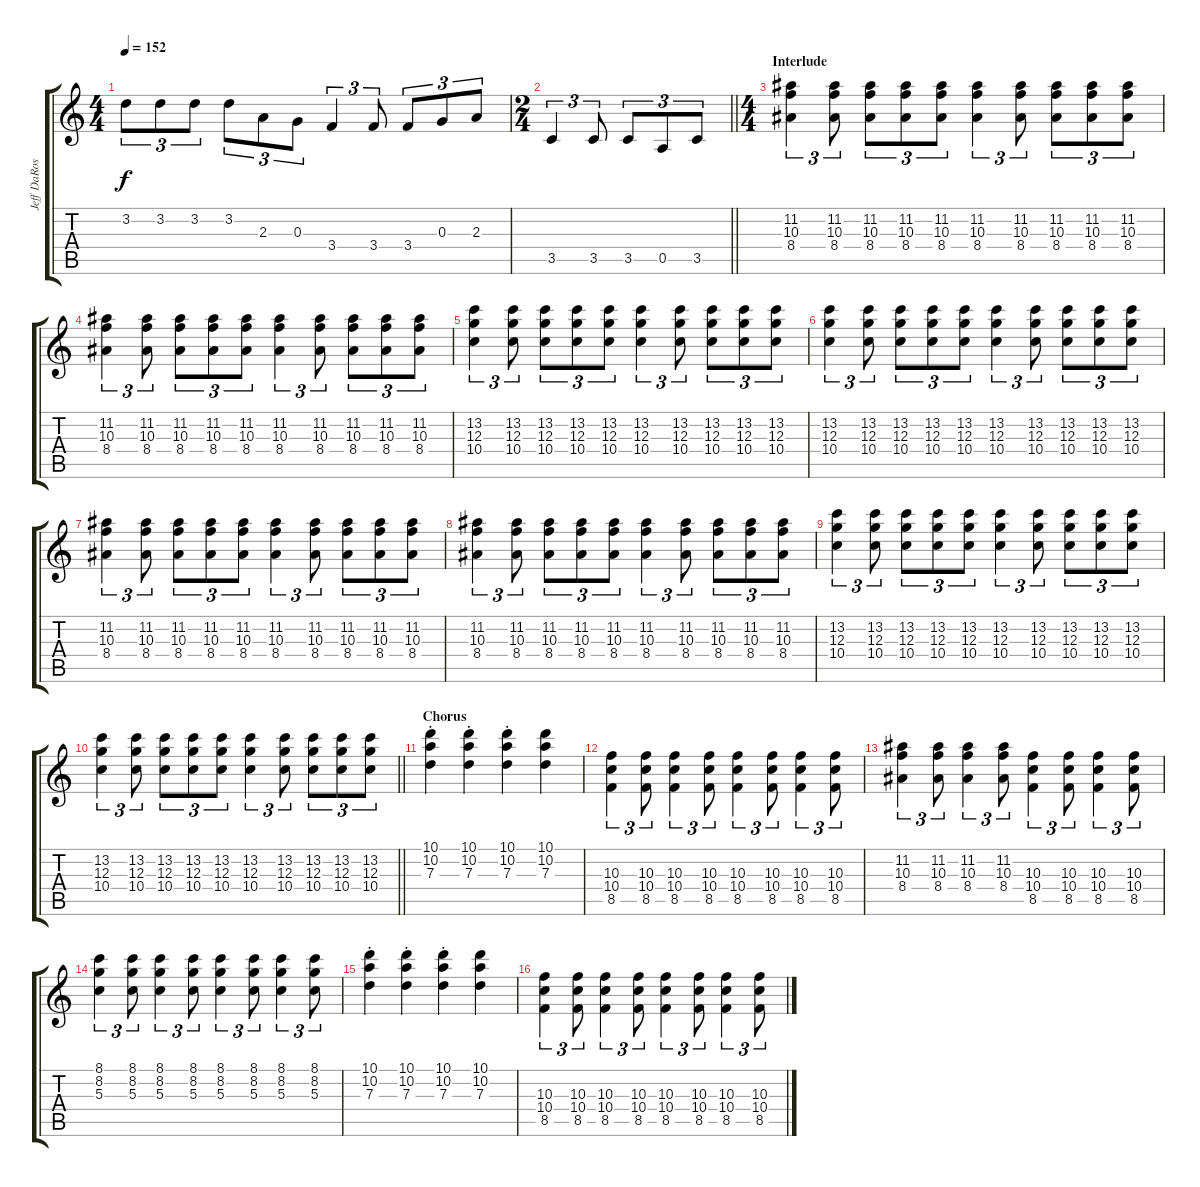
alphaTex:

\track ("Jeff DaRosa (Banjo Right)" "Jeff DaRos") {instrument banjo}
\staff {score tabs}
\tuning (E4 B3 G3 D3 A2 E2) {hide}
\displaytranspose 12
\ts (4 4)
\tempo 152
\clef g2
\ks c
3.2.8{tu (3 2) dy f} 3.2.8{tu (3 2)} 3.2.8{tu (3 2)} 3.2.8{tu (3 2)} 2.3.8{tu (3 2)} 0.3.8{tu (3 2)} 3.4.4{tu (3 2)} 3.4.8{tu (3 2)} 3.4.8{tu (3 2)} 0.3.8{tu (3 2)} 2.3.8{tu (3 2)} |
\ts (2 4)
\barLineRight lightlight
3.5.4{tu (3 2)} 3.5.8{tu (3 2)} 3.5.8{tu (3 2)} 0.5.8{tu (3 2)} 3.5.8{tu (3 2)} |
\ts (4 4)
\section ("" "Interlude")
(11.2 10.3 8.4).4{tu (3 2)} (11.2 10.3 8.4).8{tu (3 2)} (11.2 10.3 8.4).8{tu (3 2)} (11.2 10.3 8.4).8{tu (3 2)} (11.2 10.3 8.4).8{tu (3 2)} (11.2 10.3 8.4).4{tu (3 2)} (11.2 10.3 8.4).8{tu (3 2)} (11.2 10.3 8.4).8{tu (3 2)} (11.2 10.3 8.4).8{tu (3 2)} (11.2 10.3 8.4).8{tu (3 2)} |
(11.2 10.3 8.4).4{tu (3 2)} (11.2 10.3 8.4).8{tu (3 2)} (11.2 10.3 8.4).8{tu (3 2)} (11.2 10.3 8.4).8{tu (3 2)} (11.2 10.3 8.4).8{tu (3 2)} (11.2 10.3 8.4).4{tu (3 2)} (11.2 10.3 8.4).8{tu (3 2)} (11.2 10.3 8.4).8{tu (3 2)} (11.2 10.3 8.4).8{tu (3 2)} (11.2 10.3 8.4).8{tu (3 2)} |
(13.2 12.3 10.4).4{tu (3 2)} (13.2 12.3 10.4).8{tu (3 2)} (13.2 12.3 10.4).8{tu (3 2)} (13.2 12.3 10.4).8{tu (3 2)} (13.2 12.3 10.4).8{tu (3 2)} (13.2 12.3 10.4).4{tu (3 2)} (13.2 12.3 10.4).8{tu (3 2)} (13.2 12.3 10.4).8{tu (3 2)} (13.2 12.3 10.4).8{tu (3 2)} (13.2 12.3 10.4).8{tu (3 2)} |
(13.2 12.3 10.4).4{tu (3 2)} (13.2 12.3 10.4).8{tu (3 2)} (13.2 12.3 10.4).8{tu (3 2)} (13.2 12.3 10.4).8{tu (3 2)} (13.2 12.3 10.4).8{tu (3 2)} (13.2 12.3 10.4).4{tu (3 2)} (13.2 12.3 10.4).8{tu (3 2)} (13.2 12.3 10.4).8{tu (3 2)} (13.2 12.3 10.4).8{tu (3 2)} (13.2 12.3 10.4).8{tu (3 2)} |
(11.2 10.3 8.4).4{tu (3 2)} (11.2 10.3 8.4).8{tu (3 2)} (11.2 10.3 8.4).8{tu (3 2)} (11.2 10.3 8.4).8{tu (3 2)} (11.2 10.3 8.4).8{tu (3 2)} (11.2 10.3 8.4).4{tu (3 2)} (11.2 10.3 8.4).8{tu (3 2)} (11.2 10.3 8.4).8{tu (3 2)} (11.2 10.3 8.4).8{tu (3 2)} (11.2 10.3 8.4).8{tu (3 2)} |
(11.2 10.3 8.4).4{tu (3 2)} (11.2 10.3 8.4).8{tu (3 2)} (11.2 10.3 8.4).8{tu (3 2)} (11.2 10.3 8.4).8{tu (3 2)} (11.2 10.3 8.4).8{tu (3 2)} (11.2 10.3 8.4).4{tu (3 2)} (11.2 10.3 8.4).8{tu (3 2)} (11.2 10.3 8.4).8{tu (3 2)} (11.2 10.3 8.4).8{tu (3 2)} (11.2 10.3 8.4).8{tu (3 2)} |
(13.2 12.3 10.4).4{tu (3 2)} (13.2 12.3 10.4).8{tu (3 2)} (13.2 12.3 10.4).8{tu (3 2)} (13.2 12.3 10.4).8{tu (3 2)} (13.2 12.3 10.4).8{tu (3 2)} (13.2 12.3 10.4).4{tu (3 2)} (13.2 12.3 10.4).8{tu (3 2)} (13.2 12.3 10.4).8{tu (3 2)} (13.2 12.3 10.4).8{tu (3 2)} (13.2 12.3 10.4).8{tu (3 2)} |
\barLineRight lightlight
(13.2 12.3 10.4).4{tu (3 2)} (13.2 12.3 10.4).8{tu (3 2)} (13.2 12.3 10.4).8{tu (3 2)} (13.2 12.3 10.4).8{tu (3 2)} (13.2 12.3 10.4).8{tu (3 2)} (13.2 12.3 10.4).4{tu (3 2)} (13.2 12.3 10.4).8{tu (3 2)} (13.2 12.3 10.4).8{tu (3 2)} (13.2 12.3 10.4).8{tu (3 2)} (13.2 12.3 10.4).8{tu (3 2)} |
\section ("" "Chorus")
(10.1{st} 10.2{st} 7.3{st}).4 (10.1{st} 10.2{st} 7.3{st}).4 (10.1{st} 10.2{st} 7.3{st}).4 (10.1 10.2 7.3).4 |
(10.3 10.4 8.5).4{tu (3 2)} (10.3 10.4 8.5).8{tu (3 2)} (10.3 10.4 8.5).4{tu (3 2)} (10.3 10.4 8.5).8{tu (3 2)} (10.3 10.4 8.5).4{tu (3 2)} (10.3 10.4 8.5).8{tu (3 2)} (10.3 10.4 8.5).4{tu (3 2)} (10.3 10.4 8.5).8{tu (3 2)} |
(11.2 10.3 8.4).4{tu (3 2)} (11.2 10.3 8.4).8{tu (3 2)} (11.2 10.3 8.4).4{tu (3 2)} (11.2 10.3 8.4).8{tu (3 2)} (10.3 10.4 8.5).4{tu (3 2)} (10.3 10.4 8.5).8{tu (3 2)} (10.3 10.4 8.5).4{tu (3 2)} (10.3 10.4 8.5).8{tu (3 2)} |
(8.1 8.2 5.3).4{tu (3 2)} (8.1 8.2 5.3).8{tu (3 2)} (8.1 8.2 5.3).4{tu (3 2)} (8.1 8.2 5.3).8{tu (3 2)} (8.1 8.2 5.3).4{tu (3 2)} (8.1 8.2 5.3).8{tu (3 2)} (8.1 8.2 5.3).4{tu (3 2)} (8.1 8.2 5.3).8{tu (3 2)} |
(10.1{st} 10.2{st} 7.3{st}).4 (10.1{st} 10.2{st} 7.3{st}).4 (10.1{st} 10.2{st} 7.3{st}).4 (10.1 10.2 7.3).4 |
(10.3 10.4 8.5).4{tu (3 2)} (10.3 10.4 8.5).8{tu (3 2)} (10.3 10.4 8.5).4{tu (3 2)} (10.3 10.4 8.5).8{tu (3 2)} (10.3 10.4 8.5).4{tu (3 2)} (10.3 10.4 8.5).8{tu (3 2)} (10.3 10.4 8.5).4{tu (3 2)} (10.3 10.4 8.5).8{tu (3 2)}
